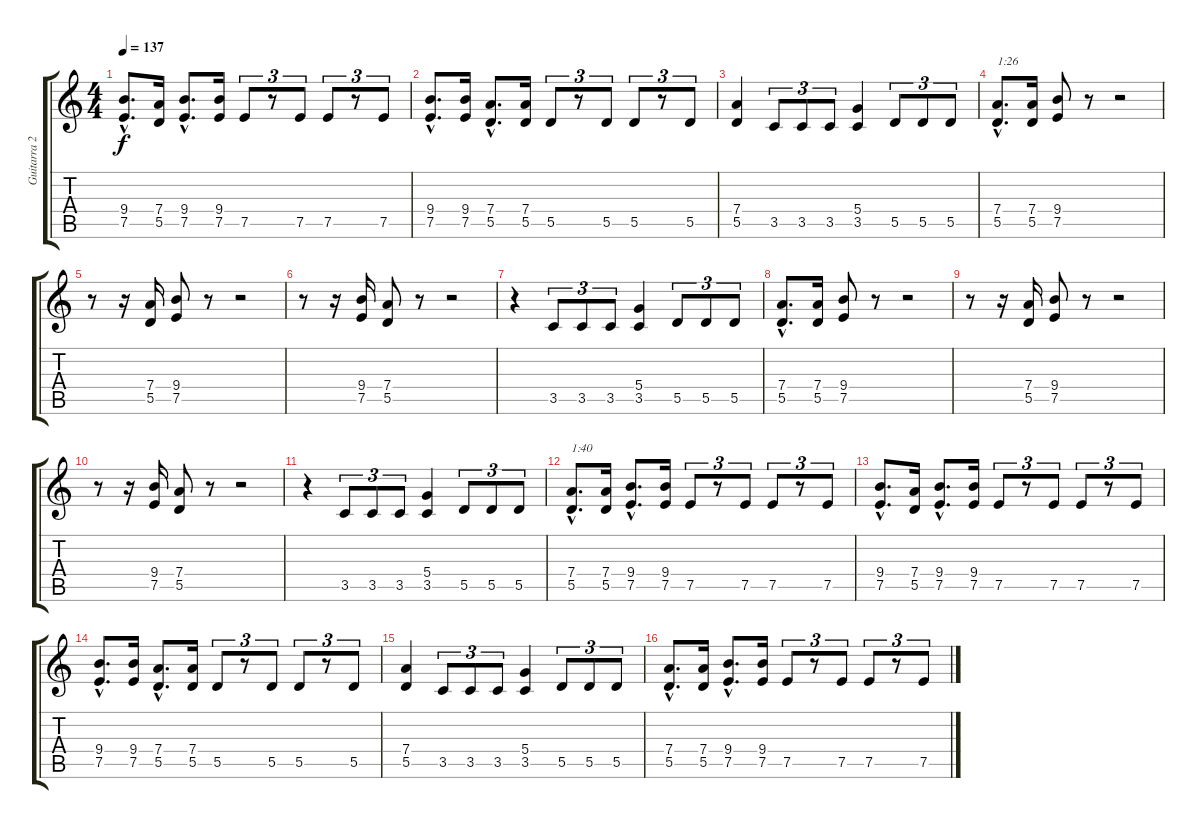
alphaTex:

\track ("Guitarra 2" "Guitarra 2") {instrument distortionguitar}
\staff {score tabs}
\tuning (E4 B3 G3 D3 A2 E2) {hide}
\ts (4 4)
\tempo 137
\clef g2
\ks c
(9.4{hac} 7.5{hac}).8{d dy f} (7.4 5.5).16 (9.4{hac} 7.5{hac}).8{d} (9.4 7.5).16 7.5.8{tu (3 2)} r.8{tu (3 2)} 7.5.8{tu (3 2)} 7.5.8{tu (3 2)} r.8{tu (3 2)} 7.5.8{tu (3 2)} |
(9.4{hac} 7.5{hac}).8{d} (9.4 7.5).16 (7.4{hac} 5.5{hac}).8{d} (7.4 5.5).16 5.5.8{tu (3 2)} r.8{tu (3 2)} 5.5.8{tu (3 2)} 5.5.8{tu (3 2)} r.8{tu (3 2)} 5.5.8{tu (3 2)} |
(7.4 5.5).4 3.5.8{tu (3 2)} 3.5.8{tu (3 2)} 3.5.8{tu (3 2)} (5.4 3.5).4 5.5.8{tu (3 2)} 5.5.8{tu (3 2)} 5.5.8{tu (3 2)} |
(7.4{hac} 5.5{hac}).8{d txt "1:26"} (7.4 5.5).16 (9.4 7.5).8 r.8 r.2 |
r.8 r.16 (7.4 5.5).16 (9.4 7.5).8 r.8 r.2 |
r.8 r.16 (9.4 7.5).16 (7.4 5.5).8 r.8 r.2 |
r.4 3.5.8{tu (3 2)} 3.5.8{tu (3 2)} 3.5.8{tu (3 2)} (5.4 3.5).4 5.5.8{tu (3 2)} 5.5.8{tu (3 2)} 5.5.8{tu (3 2)} |
(7.4{hac} 5.5{hac}).8{d} (7.4 5.5).16 (9.4 7.5).8 r.8 r.2 |
r.8 r.16 (7.4 5.5).16 (9.4 7.5).8 r.8 r.2 |
r.8 r.16 (9.4 7.5).16 (7.4 5.5).8 r.8 r.2 |
r.4 3.5.8{tu (3 2)} 3.5.8{tu (3 2)} 3.5.8{tu (3 2)} (5.4 3.5).4 5.5.8{tu (3 2)} 5.5.8{tu (3 2)} 5.5.8{tu (3 2)} |
(7.4{hac} 5.5{hac}).8{d txt "1:40"} (7.4 5.5).16 (9.4{hac} 7.5{hac}).8{d} (9.4 7.5).16 7.5.8{tu (3 2)} r.8{tu (3 2)} 7.5.8{tu (3 2)} 7.5.8{tu (3 2)} r.8{tu (3 2)} 7.5.8{tu (3 2)} |
(9.4{hac} 7.5{hac}).8{d} (7.4 5.5).16 (9.4{hac} 7.5{hac}).8{d} (9.4 7.5).16 7.5.8{tu (3 2)} r.8{tu (3 2)} 7.5.8{tu (3 2)} 7.5.8{tu (3 2)} r.8{tu (3 2)} 7.5.8{tu (3 2)} |
(9.4{hac} 7.5{hac}).8{d} (9.4 7.5).16 (7.4{hac} 5.5{hac}).8{d} (7.4 5.5).16 5.5.8{tu (3 2)} r.8{tu (3 2)} 5.5.8{tu (3 2)} 5.5.8{tu (3 2)} r.8{tu (3 2)} 5.5.8{tu (3 2)} |
(7.4 5.5).4 3.5.8{tu (3 2)} 3.5.8{tu (3 2)} 3.5.8{tu (3 2)} (5.4 3.5).4 5.5.8{tu (3 2)} 5.5.8{tu (3 2)} 5.5.8{tu (3 2)} |
(7.4{hac} 5.5{hac}).8{d} (7.4 5.5).16 (9.4{hac} 7.5{hac}).8{d} (9.4 7.5).16 7.5.8{tu (3 2)} r.8{tu (3 2)} 7.5.8{tu (3 2)} 7.5.8{tu (3 2)} r.8{tu (3 2)} 7.5.8{tu (3 2)}
